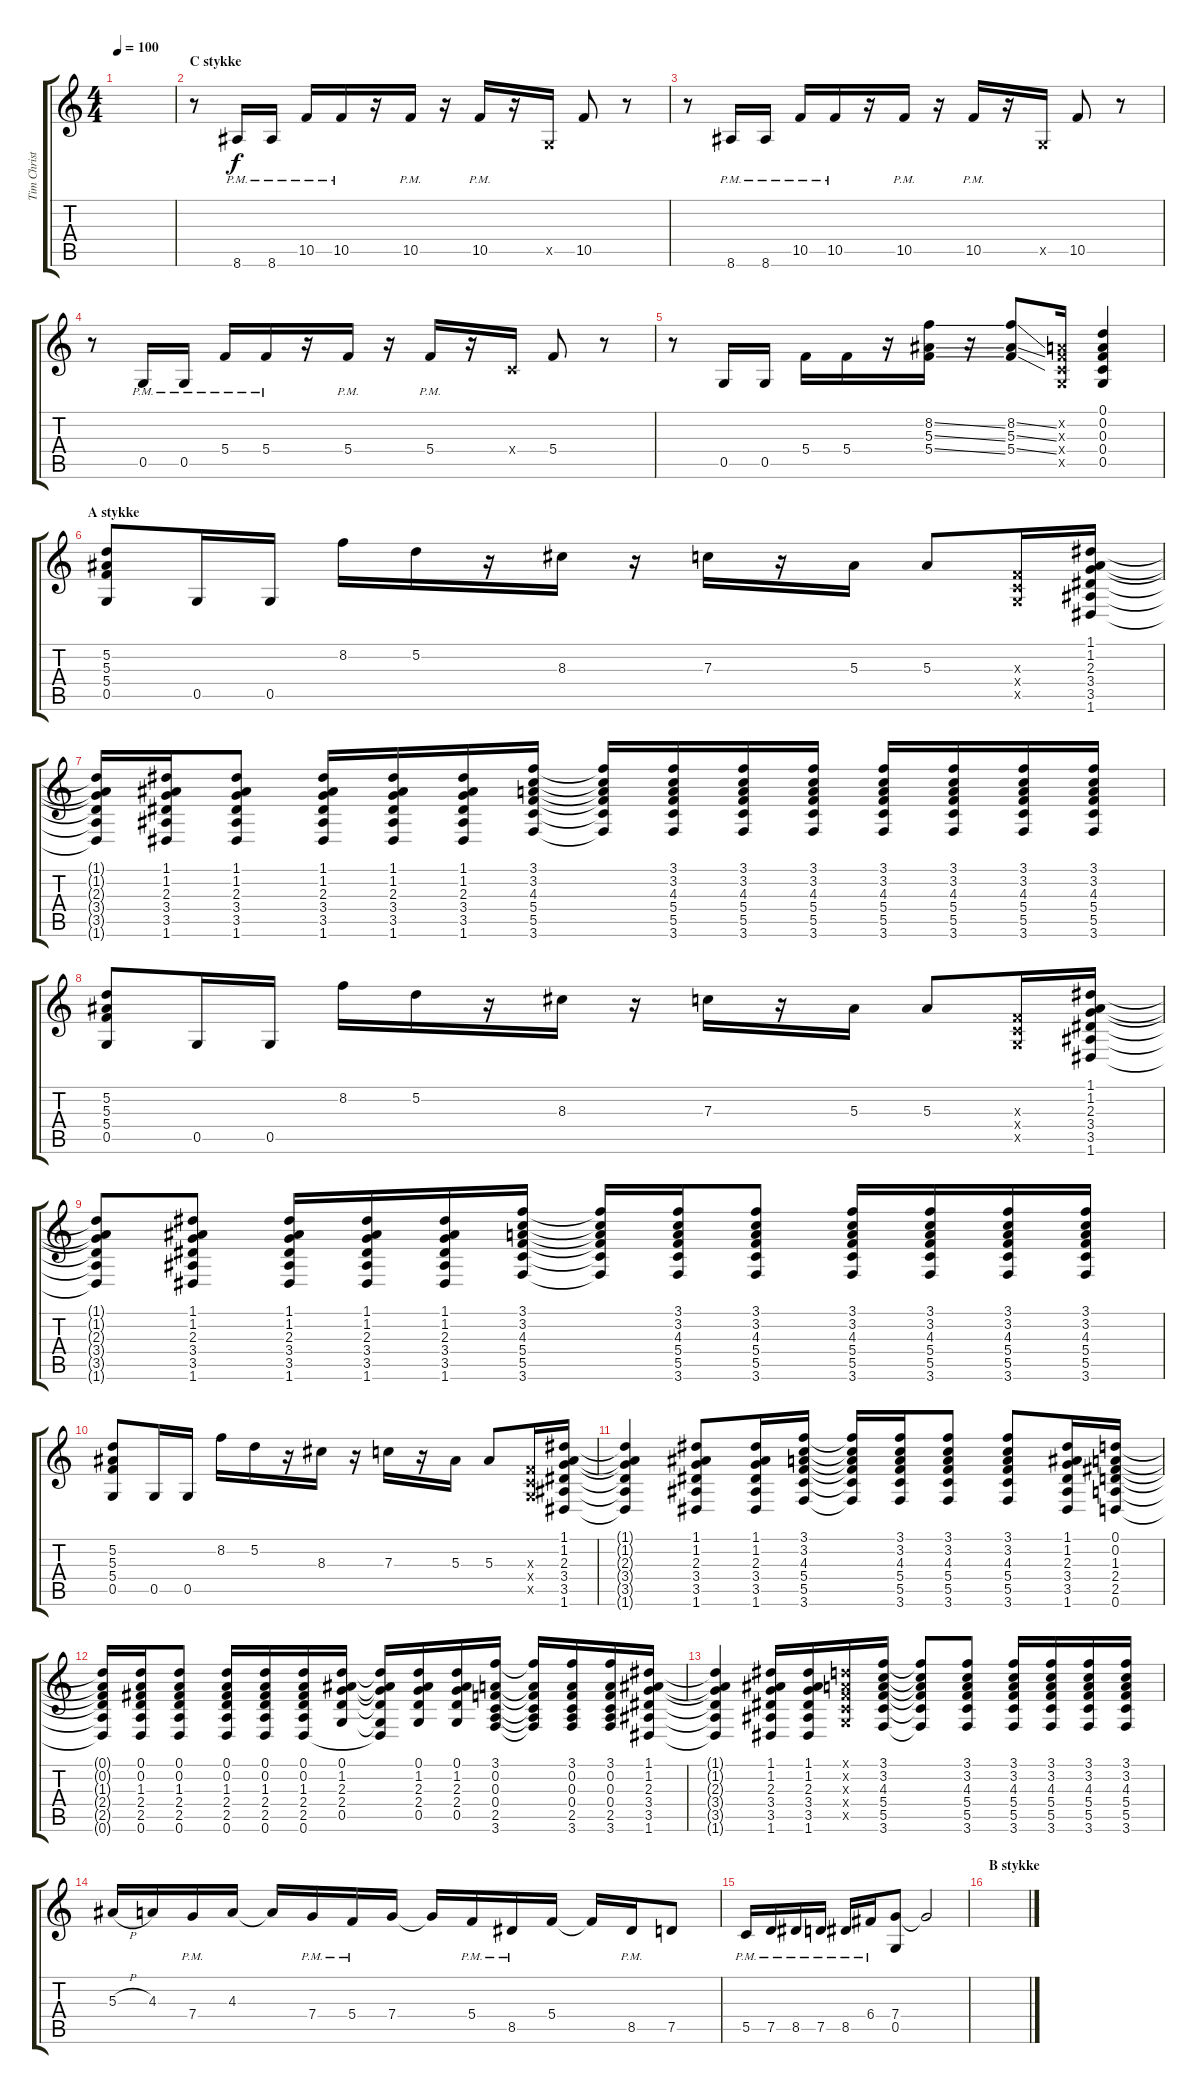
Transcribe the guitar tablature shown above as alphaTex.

\track ("Tim Christensen (Guitar Distortion)" "Tim Christ") {instrument distortionguitar}
\staff {score tabs}
\tuning (D4 A3 F3 C3 G2 D2) {hide}
\ts (4 4)
\tempo 100
\clef g2
\ks c
|
\section ("" "C stykke")
r.8 8.6{pm}.16 8.6{pm}.16 10.5{pm}.16 10.5{pm}.16 r.16 10.5{pm}.16 r.16 10.5{pm}.16 r.16 0.5{x}.16 10.5.8 r.8 |
r.8 8.6{pm}.16 8.6{pm}.16 10.5{pm}.16 10.5{pm}.16 r.16 10.5{pm}.16 r.16 10.5{pm}.16 r.16 0.5{x}.16 10.5.8 r.8 |
r.8 0.5{pm}.16 0.5{pm}.16 5.4{pm}.16 5.4{pm}.16 r.16 5.4{pm}.16 r.16 5.4{pm}.16 r.16 0.4{x}.16 5.4.8 r.8 |
r.8 0.5.16 0.5.16 5.4.16 5.4.16 r.16 (8.2{ss} 5.3{ss} 5.4{ss}).16 r.16 (8.2{ss} 5.3{ss} 5.4{ss}).8 (0.2{x} 0.3{x} 0.4{x} 0.5{x}).16 (0.1 0.2 0.3 0.4 0.5).4 |
\section ("" "A stykke")
(5.2 5.3 5.4 0.5).8 0.5.16 0.5.16 8.2.16 5.2.16 r.16 8.3.16 r.16 7.3.16 r.16 5.3.16 5.3.8 (0.3{x} 0.4{x} 0.5{x}).16 (1.1 1.2 2.3 3.4 3.5 1.6).16 |
(1.1{t} 1.2{t} 2.3{t} 3.4{t} 3.5{t} 1.6{t}).16 (1.1 1.2 2.3 3.4 3.5 1.6).16 (1.1 1.2 2.3 3.4 3.5 1.6).8 (1.1 1.2 2.3 3.4 3.5 1.6).16 (1.1 1.2 2.3 3.4 3.5 1.6).16 (1.1 1.2 2.3 3.4 3.5 1.6).16 (3.1 3.2 4.3 5.4 5.5 3.6).16 (3.1{t} 3.2{t} 4.3{t} 5.4{t} 5.5{t} 3.6{t}).16 (3.1 3.2 4.3 5.4 5.5 3.6).16 (3.1 3.2 4.3 5.4 5.5 3.6).16 (3.1 3.2 4.3 5.4 5.5 3.6).16 (3.1 3.2 4.3 5.4 5.5 3.6).16 (3.1 3.2 4.3 5.4 5.5 3.6).16 (3.1 3.2 4.3 5.4 5.5 3.6).16 (3.1 3.2 4.3 5.4 5.5 3.6).16 |
(5.2 5.3 5.4 0.5).8 0.5.16 0.5.16 8.2.16 5.2.16 r.16 8.3.16 r.16 7.3.16 r.16 5.3.16 5.3.8 (0.3{x} 0.4{x} 0.5{x}).16 (1.1 1.2 2.3 3.4 3.5 1.6).16 |
(1.1{t} 1.2{t} 2.3{t} 3.4{t} 3.5{t} 1.6{t}).8 (1.1 1.2 2.3 3.4 3.5 1.6).8 (1.1 1.2 2.3 3.4 3.5 1.6).16 (1.1 1.2 2.3 3.4 3.5 1.6).16 (1.1 1.2 2.3 3.4 3.5 1.6).16 (3.1 3.2 4.3 5.4 5.5 3.6).16 (3.1{t} 3.2{t} 4.3{t} 5.4{t} 5.5{t} 3.6{t}).16 (3.1 3.2 4.3 5.4 5.5 3.6).16 (3.1 3.2 4.3 5.4 5.5 3.6).8 (3.1 3.2 4.3 5.4 5.5 3.6).16 (3.1 3.2 4.3 5.4 5.5 3.6).16 (3.1 3.2 4.3 5.4 5.5 3.6).16 (3.1 3.2 4.3 5.4 5.5 3.6).16 |
(5.2 5.3 5.4 0.5).8 0.5.16 0.5.16 8.2.16 5.2.16 r.16 8.3.16 r.16 7.3.16 r.16 5.3.16 5.3.8 (0.3{x} 0.4{x} 0.5{x}).16 (1.1 1.2 2.3 3.4 3.5 1.6).16 |
(1.1{t} 1.2{t} 2.3{t} 3.4{t} 3.5{t} 1.6{t}).4 (1.1 1.2 2.3 3.4 3.5 1.6).8 (1.1 1.2 2.3 3.4 3.5 1.6).16 (3.1 3.2 4.3 5.4 5.5 3.6).16 (3.1{t} 3.2{t} 4.3{t} 5.4{t} 5.5{t} 3.6{t}).16 (3.1 3.2 4.3 5.4 5.5 3.6).16 (3.1 3.2 4.3 5.4 5.5 3.6).8 (3.1 3.2 4.3 5.4 5.5 3.6).8 (1.1 1.2 2.3 3.4 3.5 1.6).16 (0.1 0.2 1.3 2.4 2.5 0.6).16 |
(0.1{t} 0.2{t} 1.3{t} 2.4{t} 2.5{t} 0.6{t}).16 (0.1 0.2 1.3 2.4 2.5 0.6).16 (0.1 0.2 1.3 2.4 2.5 0.6).8 (0.1 0.2 1.3 2.4 2.5 0.6).16 (0.1 0.2 1.3 2.4 2.5 0.6).16 (0.1 0.2 1.3 2.4 2.5 0.6).16 (0.1 1.2 2.3 2.4 0.5).16 (0.1{t} 1.2{t} 2.3{t} 2.4{t} 0.5{t} 0.6{t}).16 (0.1 1.2 2.3 2.4 0.5).16 (0.1 1.2 2.3 2.4 0.5).16 (3.1 0.2 0.3 0.4 2.5 3.6).16 (3.1{t} 0.2{t} 0.3{t} 0.4{t} 2.5{t} 3.6{t}).16 (3.1 0.2 0.3 0.4 2.5 3.6).16 (3.1 0.2 0.3 0.4 2.5 3.6).16 (1.1 1.2 2.3 3.4 3.5 1.6).16 |
(1.1{t} 1.2{t} 2.3{t} 3.4{t} 3.5{t} 1.6{t}).4 (1.1 1.2 2.3 3.4 3.5 1.6).16 (1.1 1.2 2.3 3.4 3.5 1.6).16 (0.1{x} 0.2{x} 0.3{x} 0.4{x} 0.5{x}).16 (3.1 3.2 4.3 5.4 5.5 3.6).16 (3.1{t} 3.2{t} 4.3{t} 5.4{t} 5.5{t} 3.6{t}).8 (3.1 3.2 4.3 5.4 5.5 3.6).8 (3.1 3.2 4.3 5.4 5.5 3.6).16 (3.1 3.2 4.3 5.4 5.5 3.6).16 (3.1 3.2 4.3 5.4 5.5 3.6).16 (3.1 3.2 4.3 5.4 5.5 3.6).16 |
5.3{h}.16 4.3.16 7.4{pm}.16 4.3.16 4.3{t}.16 7.4{pm}.16 5.4{pm}.16 7.4.16 7.4{t}.16 5.4{pm}.16 8.5{pm}.16 5.4.16 5.4{t}.16 8.5{pm}.16 7.5.8 |
5.5{pm}.16 7.5{pm}.16 8.5{pm}.16 7.5{pm}.16 8.5{pm}.16 6.4{pm}.16 (7.4 0.5).8 7.4{t}.2 |
\section ("" "B stykke")
